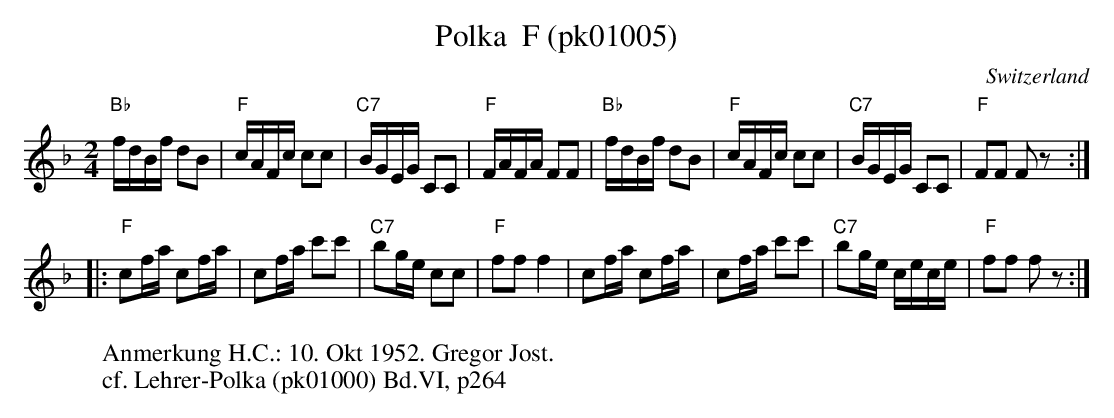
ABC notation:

X:1
T:Polka  F (pk01005)
O:Switzerland
M:2/4
L:1/16
K:F major
"Bb"fdBf d2B2 | "F"cAFc c2c2 | "C7"BGEG C2C2 | "F"FAFA F2F2 | "Bb"fdBf d2B2 | "F"cAFc c2c2 | "C7"BGEG C2C2  | "F"F2F2 F2z2::
"F"c2fa c2fa | c2fa c'2c'2 | "C7"b2ge c2c2 | "F"f2f2f4 | c2fa c2fa | c2fa c'2c'2 | "C7"b2ge cece | "F"f2f2 f2z2 :|
W:Anmerkung H.C.: 10. Okt 1952. Gregor Jost.
W: cf. Lehrer-Polka (pk01000) Bd.VI, p264
